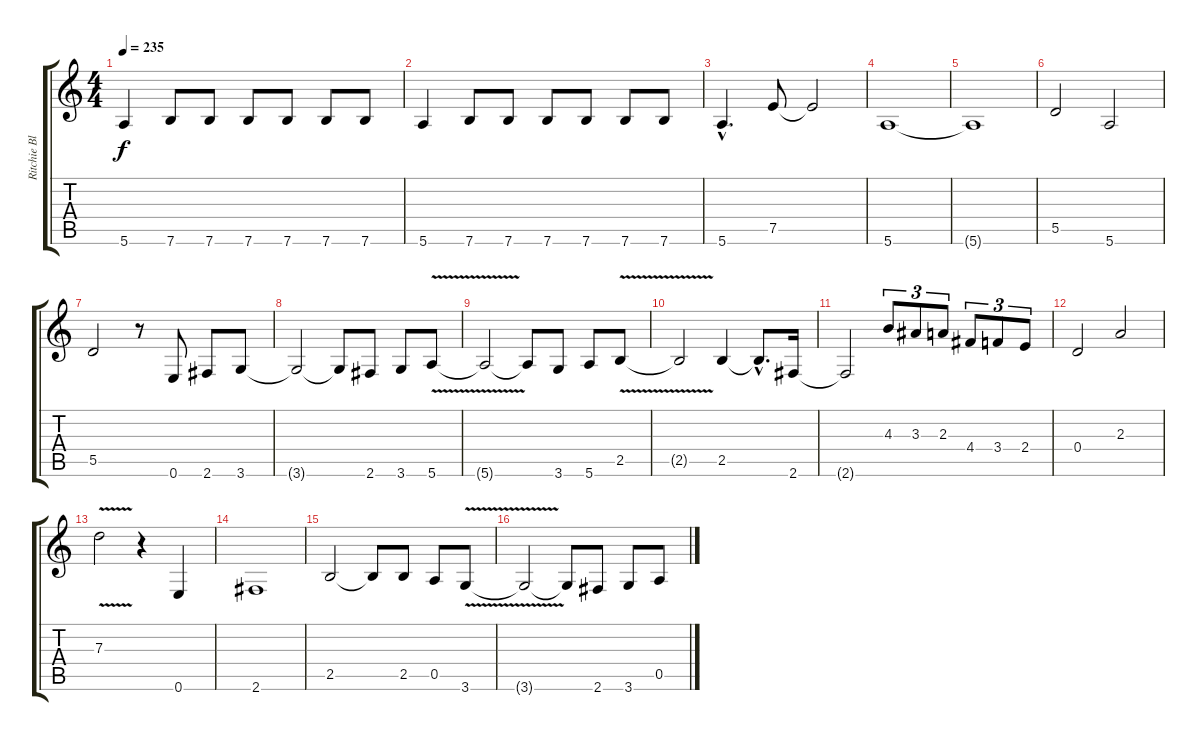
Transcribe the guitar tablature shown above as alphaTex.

\track ("Ritchie Blackmore" "Ritchie Bl") {instrument overdrivenguitar}
\staff {score tabs}
\tuning (E4 B3 G3 D3 A2 E2) {hide}
\ts (4 4)
\tempo 235
\clef g2
\ks c
5.6.4{dy f} 7.6.8 7.6.8 7.6.8 7.6.8 7.6.8 7.6.8 |
5.6.4 7.6.8 7.6.8 7.6.8 7.6.8 7.6.8 7.6.8 |
5.6{hac}.4{d} 7.5.8 7.5{t}.2 |
5.6.1 |
5.6{t}.1 |
5.5.2 5.6.2 |
5.5.2 r.8 0.6.8 2.6.8 3.6.8 |
3.6{t}.2 3.6{t}.8 2.6.8 3.6.8 5.6{v}.8 |
5.6{t}.2 5.6{t}.8 3.6.8 5.6.8 2.5{v}.8 |
2.5{t}.2 2.5.4 2.5{hac t}.8{d} 2.6.16 |
2.6{t}.2 4.3.8{tu (3 2)} 3.3.8{tu (3 2)} 2.3.8{tu (3 2)} 4.4.8{tu (3 2)} 3.4.8{tu (3 2)} 2.4.8{tu (3 2)} |
0.4.2 2.3.2 |
7.3{v}.2 r.4 0.6.4 |
2.6.1 |
2.5.2 2.5{t}.8 2.5.8 0.5.8 3.6{v}.8 |
3.6{t}.2 3.6{t}.8 2.6.8 3.6.8 0.5.8
